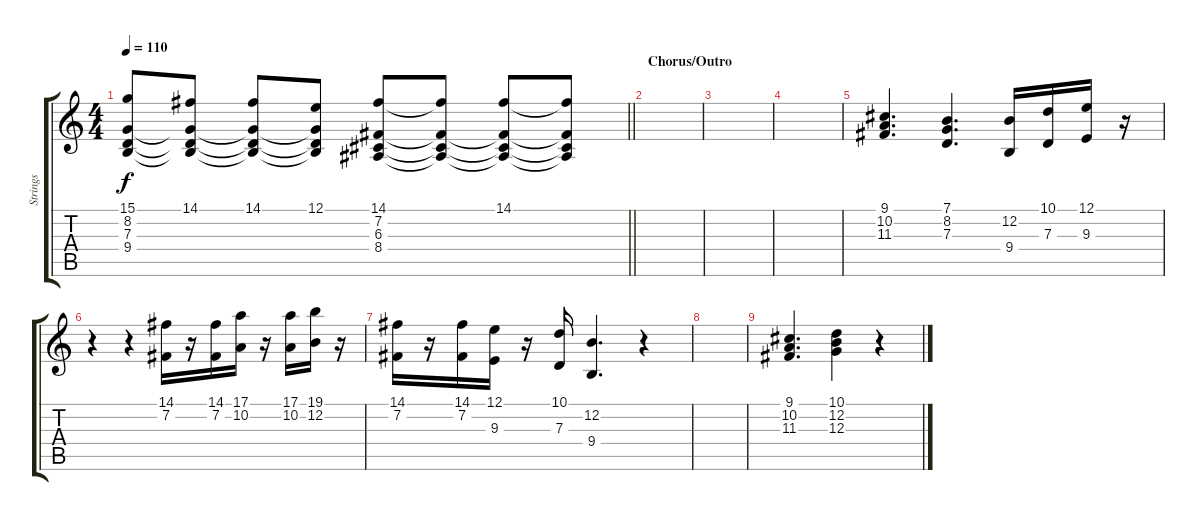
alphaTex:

\track ("Strings" "Strings") {instrument stringensemble1}
\staff {score tabs}
\tuning (E4 B3 G3 D3 A2 E2) {hide}
\ts (4 4)
\tempo 110
\clef g2
\barLineRight lightlight
\ks c
(15.1 8.2{t} 7.3{t} 9.4{t}).8{dy f} (14.1 8.2{t} 7.3{t} 9.4{t}).8 (14.1 8.2{t} 7.3{t} 9.4{t}).8 (12.1 8.2{t} 7.3{t} 9.4{t}).8 (14.1 7.2 6.3 8.4).8 (14.1{t} 7.2{t} 6.3{t} 8.4{t}).8 (14.1 7.2{t} 6.3{t} 8.4{t}).8 (14.1{t} 7.2{t} 6.3{t} 8.4{t}).8 |
\section ("" "Chorus/Outro")
|
|
|
(9.1 10.2 11.3).4{d} (7.1 8.2 7.3).4{d} (12.2 9.4).16 (10.1 7.3).16 (12.1 9.3).16 r.16 |
r.4 r.4 (14.1 7.2).16 r.16 (14.1 7.2).16 (17.1 10.2).16 r.16 (17.1 10.2).16 (19.1 12.2).16 r.16 |
(14.1 7.2).16 r.16 (14.1 7.2).16 (12.1 9.3).16 r.16 (10.1 7.3).16 (12.2 9.4).4{d} r.4 |
|
(9.1 10.2 11.3).4{d} (10.1 12.2 12.3).4 r.4
